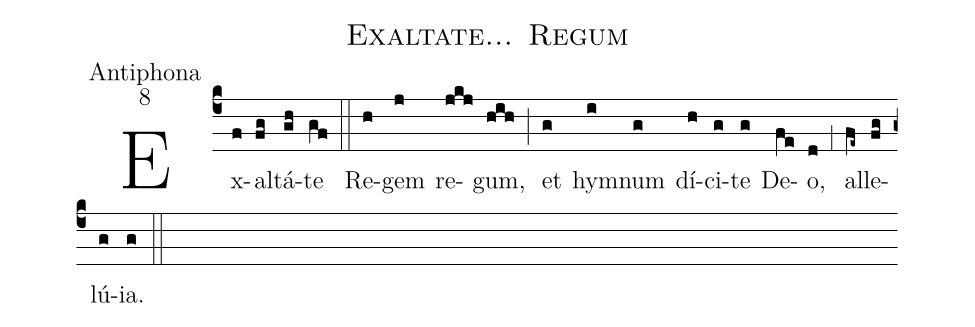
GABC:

name:Exaltate... Regum;
office-part:Antiphona;
mode:8;
%%
(c4) Ex(f)al(fg)tá(gh)te(gf) (::) Re(h)gem(j) re(jkj)gum,(hih) (;) et(g) hy(i)mnum(g) dí(h)ci(g)te(g) De(fe)o,(d) (;1) al(fe~)le(fg)lú(g)ia.(g) (::)
